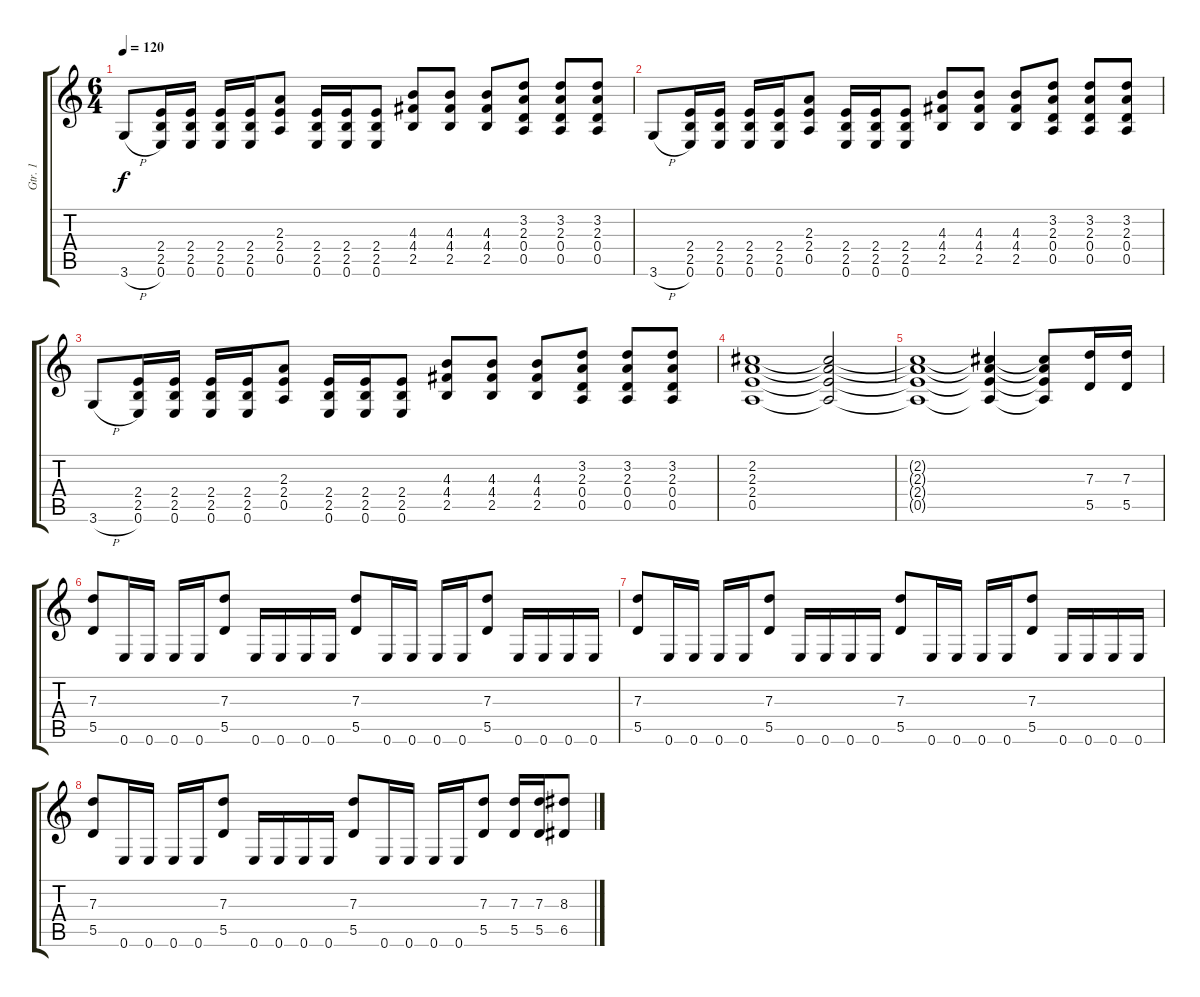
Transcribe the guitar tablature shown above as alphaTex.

\track ("Gtr. 1" "Gtr. 1") {instrument distortionguitar}
\staff {score tabs}
\tuning (E4 B3 G3 D3 A2 E2) {hide}
\ts (6 4)
\tempo 120
\clef g2
\ks c
3.6{h}.8{dy f} (2.4 2.5 0.6).16 (2.4 2.5 0.6).16 (2.4 2.5 0.6).16 (2.4 2.5 0.6).16 (2.3 2.4 0.5).8 (2.4 2.5 0.6).16 (2.4 2.5 0.6).16 (2.4 2.5 0.6).8 (4.3 4.4 2.5).8 (4.3 4.4 2.5).8 (4.3 4.4 2.5).8 (3.2 2.3 0.4 0.5).8 (3.2 2.3 0.4 0.5).8 (3.2 2.3 0.4 0.5).8 |
3.6{h}.8 (2.4 2.5 0.6).16 (2.4 2.5 0.6).16 (2.4 2.5 0.6).16 (2.4 2.5 0.6).16 (2.3 2.4 0.5).8 (2.4 2.5 0.6).16 (2.4 2.5 0.6).16 (2.4 2.5 0.6).8 (4.3 4.4 2.5).8 (4.3 4.4 2.5).8 (4.3 4.4 2.5).8 (3.2 2.3 0.4 0.5).8 (3.2 2.3 0.4 0.5).8 (3.2 2.3 0.4 0.5).8 |
3.6{h}.8 (2.4 2.5 0.6).16 (2.4 2.5 0.6).16 (2.4 2.5 0.6).16 (2.4 2.5 0.6).16 (2.3 2.4 0.5).8 (2.4 2.5 0.6).16 (2.4 2.5 0.6).16 (2.4 2.5 0.6).8 (4.3 4.4 2.5).8 (4.3 4.4 2.5).8 (4.3 4.4 2.5).8 (3.2 2.3 0.4 0.5).8 (3.2 2.3 0.4 0.5).8 (3.2 2.3 0.4 0.5).8 |
(2.2 2.3 2.4 0.5).1 (2.2{t} 2.3{t} 2.4{t} 0.5{t}).2 |
(2.2{t} 2.3{t} 2.4{t} 0.5{t}).1 (2.2{t} 2.3{t} 2.4{t} 0.5{t}).4 (2.2{t} 2.3{t} 2.4{t} 0.5{t}).8 (7.3 5.5).16 (7.3 5.5).16 |
(7.3 5.5).8 0.6.16 0.6.16 0.6.16 0.6.16 (7.3 5.5).8 0.6.16 0.6.16 0.6.16 0.6.16 (7.3 5.5).8 0.6.16 0.6.16 0.6.16 0.6.16 (7.3 5.5).8 0.6.16 0.6.16 0.6.16 0.6.16 |
(7.3 5.5).8 0.6.16 0.6.16 0.6.16 0.6.16 (7.3 5.5).8 0.6.16 0.6.16 0.6.16 0.6.16 (7.3 5.5).8 0.6.16 0.6.16 0.6.16 0.6.16 (7.3 5.5).8 0.6.16 0.6.16 0.6.16 0.6.16 |
(7.3 5.5).8 0.6.16 0.6.16 0.6.16 0.6.16 (7.3 5.5).8 0.6.16 0.6.16 0.6.16 0.6.16 (7.3 5.5).8 0.6.16 0.6.16 0.6.16 0.6.16 (7.3 5.5).8 (7.3 5.5).16 (7.3 5.5).16 (8.3 6.5).8
